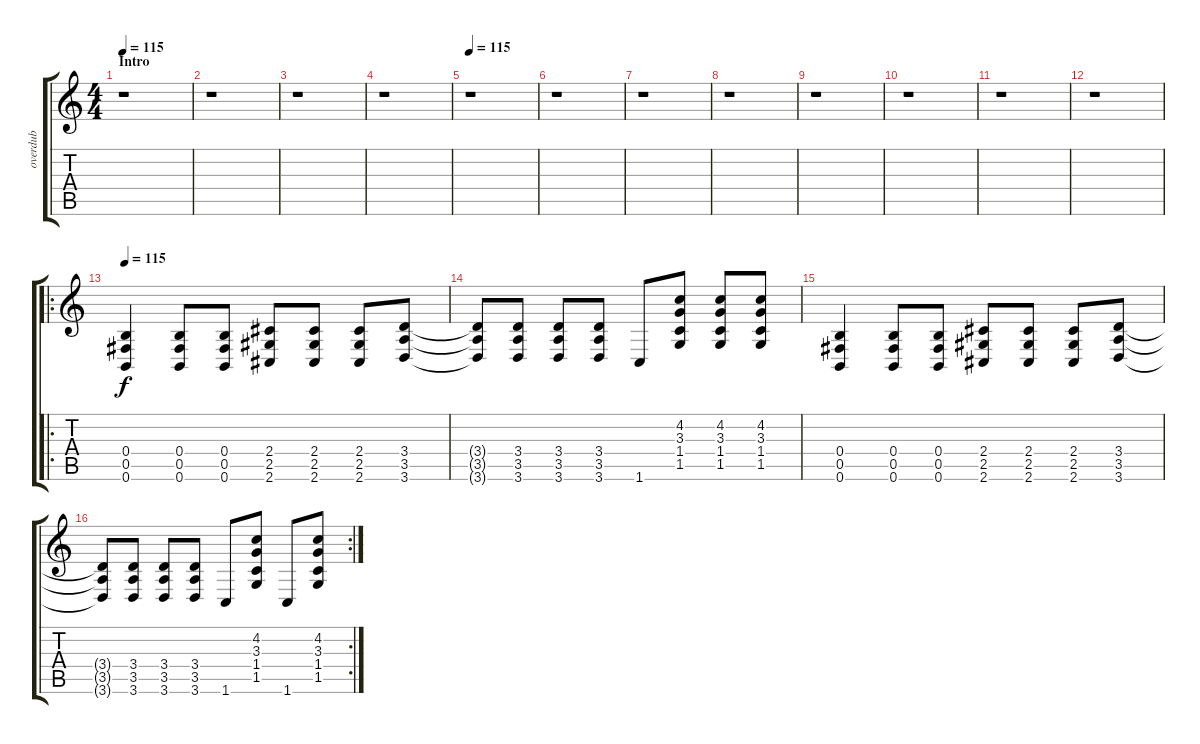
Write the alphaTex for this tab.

\track ("overdub" "overdub") {instrument overdrivenguitar}
\staff {score tabs}
\tuning (Db4 Ab3 E3 B2 Gb2 B1) {hide}
\ts (4 4)
\section ("" "Intro")
\tempo 115
\clef g2
\ks c
r.1{dy f instrument overdrivenguitar} |
r.1 |
r.1 |
r.1 |
\section ("" "")
\tempo 115
r.1 |
r.1 |
r.1 |
r.1 |
r.1 |
r.1 |
r.1 |
r.1 |
\ro
\section ("" "")
\tempo 115
(0.4 0.5 0.6).4{volume 12 balance 12 instrument overdrivenguitar} (0.4 0.5 0.6).8 (0.4 0.5 0.6).8 (2.4 2.5 2.6).8 (2.4 2.5 2.6).8 (2.4 2.5 2.6).8 (3.4 3.5 3.6).8 |
(3.4{t} 3.5{t} 3.6{t}).8 (3.4 3.5 3.6).8 (3.4 3.5 3.6).8 (3.4 3.5 3.6).8 1.6.8 (4.2 3.3 1.4 1.5).8 (4.2 3.3 1.4 1.5).8 (4.2 3.3 1.4 1.5).8 |
(0.4 0.5 0.6).4 (0.4 0.5 0.6).8 (0.4 0.5 0.6).8 (2.4 2.5 2.6).8 (2.4 2.5 2.6).8 (2.4 2.5 2.6).8 (3.4 3.5 3.6).8 |
\rc 2
(3.4{t} 3.5{t} 3.6{t}).8 (3.4 3.5 3.6).8 (3.4 3.5 3.6).8 (3.4 3.5 3.6).8 1.6.8 (4.2 3.3 1.4 1.5).8 1.6.8 (4.2 3.3 1.4 1.5).8
